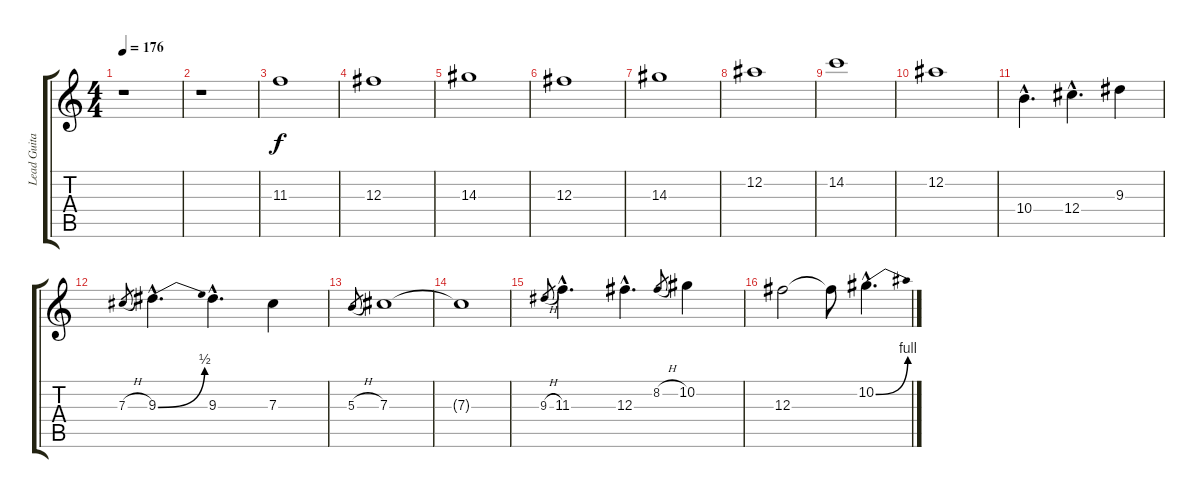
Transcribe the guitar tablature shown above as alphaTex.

\track ("Lead Guitar" "Lead Guita") {instrument acousticguitarsteel}
\staff {score tabs}
\tuning (Eb4 Bb3 Gb3 Db3 Ab2 Eb2) {hide}
\ts (4 4)
\tempo 176
\clef g2
\ks c
r.1{dy f instrument acousticguitarsteel} |
r.1 |
11.3.1 |
12.3.1 |
14.3.1 |
12.3.1 |
14.3.1 |
12.2.1 |
14.2.1 |
12.2.1 |
10.4{hac}.4{d} 12.4{hac}.4{d} 9.3.4 |
7.3{h}.8{gr} 9.3{be (bend 0 0 60 2) hac}.4{d} 9.3{hac}.4{d} 7.3.4 |
5.3{h}.8{gr} 7.3.1 |
7.3{t}.1 |
9.3{h}.8{gr} 11.3{hac}.4{d} 12.3{hac}.4{d} 8.2{h}.8{gr} 10.2.4 |
12.3.2 12.3{t}.8 10.2{be (bend 0 0 60 4) hac}.4{d}
